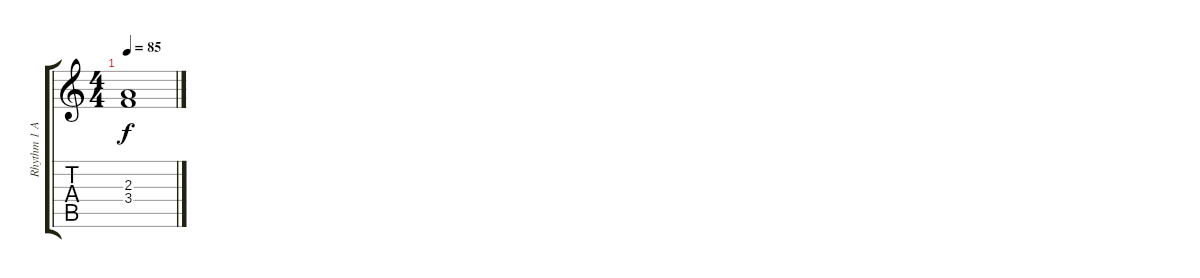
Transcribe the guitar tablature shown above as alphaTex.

\track ("Rhythm 1 Acoustic " "Rhythm 1 A") {instrument acousticguitarsteel}
\staff {score tabs}
\tuning (E4 B3 G3 D3 A2 E2) {hide}
\ts (4 4)
\tempo 85
\clef g2
\ks c
(2.3{t} 3.4{t}).1{dy f}
